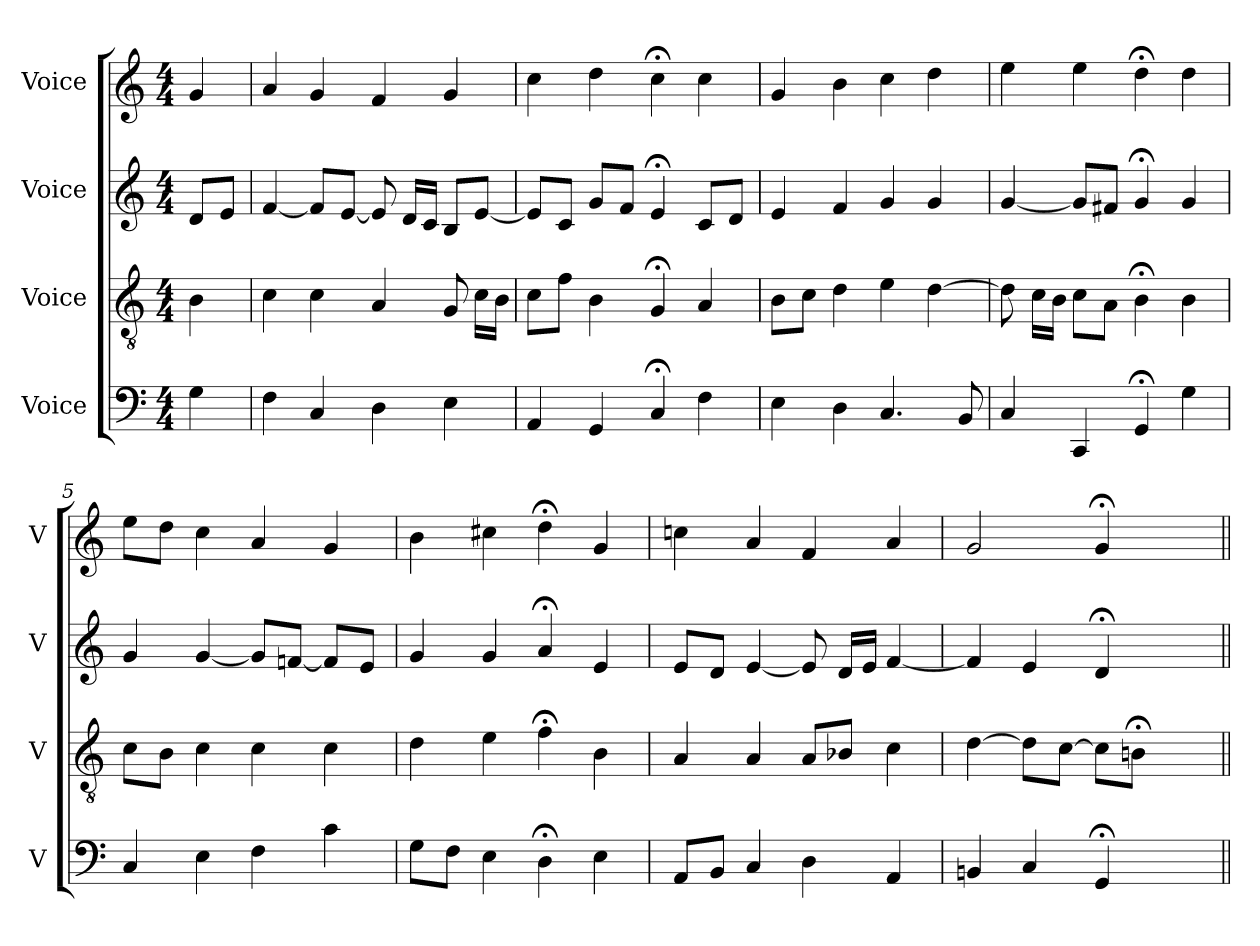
**kern	**kern	**kern	**kern
*part4	*part3	*part2	*part1
*staff4	*staff3	*staff2	*staff1
*I"Voice	*I"Voice	*I"Voice	*I"Voice
*I'V	*I'V	*I'V	*I'V
*clefF4	*clefGv2	*clefG2	*clefG2
*k[]	*k[]	*k[]	*k[]
*M4/4	*M4/4	*M4/4	*M4/4
*MM100	*MM100	*MM100	*MM100
=	=	=	=
4G\	4B\	8d/L	4g/
.	.	8e/J	.
=1	=1	=1	=1
4F\	4c\	[4f/	4a/
4C/	4c\	8f/L]	4g/
.	.	[8e/J	.
4D\	4A/	8e/]	4f/
.	.	16d/LL	.
.	.	16c/JJ	.
4E\	8G/	8B/L	4g/
.	16c\LL	[8e/J	.
.	16B\JJ	.	.
=2	=2	=2	=2
4AA/	8c\L	8e/L]	4cc\
.	8f\J	8c/J	.
4GG/	4B\	8g/L	4dd\
.	.	8f/J	.
4C;/	4G;/	4e;/	4cc;\
4F\	4A/	8c/L	4cc\
.	.	8d/J	.
=3	=3	=3	=3
4E\	8B\L	4e/	4g/
.	8c\J	.	.
4D\	4d\	4f/	4b\
4.C/	4e\	4g/	4cc\
.	[4d\	4g/	4dd\
8BB/	.	.	.
=4	=4	=4	=4
4C/	8d\]	[4g/	4ee\
.	16c\LL	.	.
.	16B\JJ	.	.
4CC/	8c\L	8g/L]	4ee\
.	8A\J	8f#X/J	.
4GG;/	4B;\	4g;/	4dd;\
4G\	4B\	4g/	4dd\
!!LO:LB:g=z
=5	=5	=5	=5
4C/	8c\L	4g/	8ee\L
.	8B\J	.	8dd\J
4E\	4c\	[4g/	4cc\
4F\	4c\	8g/L]	4a/
.	.	[8fn/J	.
4c\	4c\	8f/L]	4g/
.	.	8e/J	.
=6	=6	=6	=6
8G\L	4d\	4g/	4b\
8F\J	.	.	.
4E\	4e\	4g/	4cc#X\
4D;\	4f;\	4a;/	4dd;\
4E\	4B\	4e/	4g/
=7	=7	=7	=7
8AA/L	4A/	8e/L	4ccn\
8BB/J	.	8d/J	.
4C/	4A/	[4e/	4a/
4D\	8A/L	8e/]	4f/
.	8B-X/J	16d/LL	.
.	.	16e/JJ	.
4AA/	4c\	[4f/	4a/
=8	=8	=8	=8
4BBn/	[4d\	4f/]	2g/
4C/	8d\L]	4e/	.
.	[8c\J	.	.
4GG;/	8c\L]	4d;/	4g;/
.	8Bn;\J	.	.
4ryy	4ryy	4ryy	4ryy
=||	=||	=||	=||
*-	*-	*-	*-
